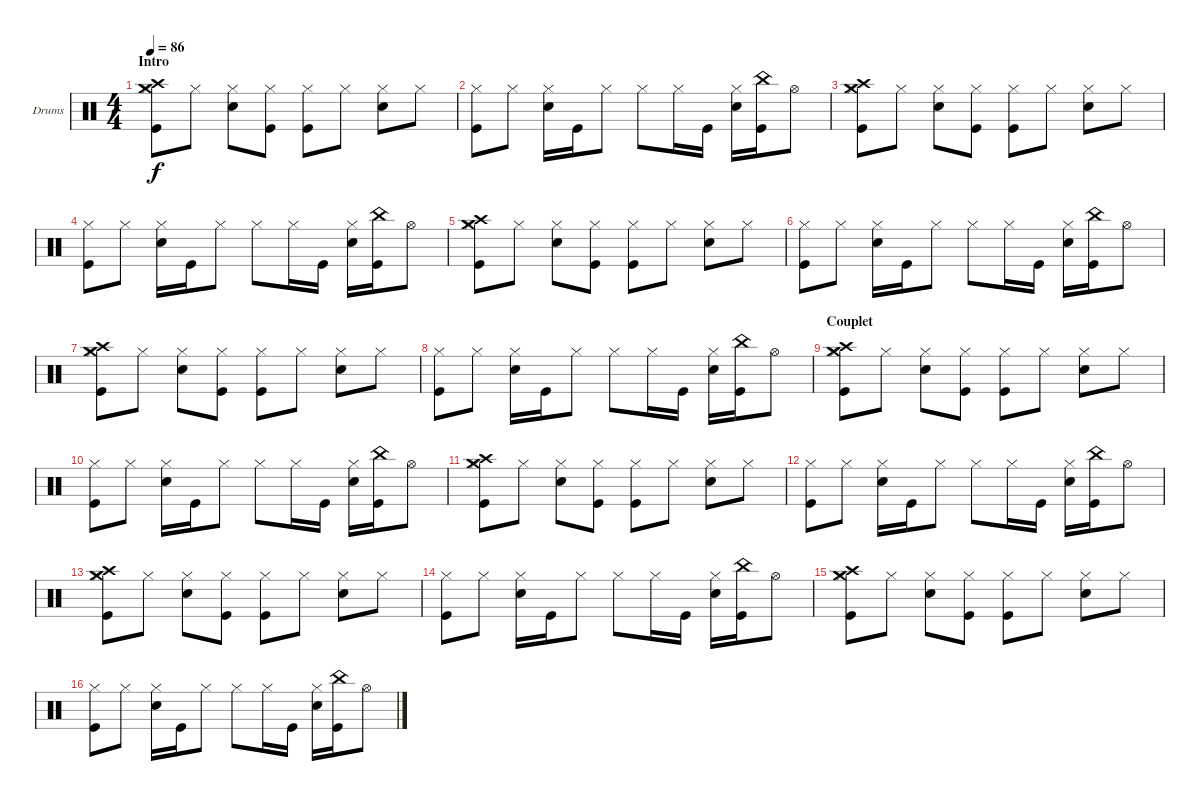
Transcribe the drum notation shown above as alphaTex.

\bracketExtendMode groupsimilarinstruments
\firstSystemTrackNameOrientation horizontal
\otherSystemsTrackNameOrientation horizontal
\track ("Ezrin/Keltner" "Drums") {multiBarRest instrument percussion}
\staff {score}
\articulation defaults
\ts (4 4)
\section ("" "Intro")
\tempo 86
\clef neutral
\ks c
("Hi-Hat (closed)" "Kick (hit)" "Crash medium (hit)" "Crash high (hit)").8{dy f} "Hi-Hat (closed)".8 ("Snare (hit) 2" "Hi-Hat (closed)").8 ("Hi-Hat (closed)" "Kick (hit)").8 ("Hi-Hat (closed)" "Kick (hit)").8 "Hi-Hat (closed)".8 ("Snare (hit) 2" "Hi-Hat (closed)").8 "Hi-Hat (closed)".8 |
("Hi-Hat (closed)" "Kick (hit)").8 "Hi-Hat (closed)".8 ("Snare (hit) 2" "Hi-Hat (closed)").16 "Kick (hit)".16 "Hi-Hat (closed)".8 "Hi-Hat (closed)".8 "Hi-Hat (closed)".16 "Kick (hit)".16 ("Snare (hit) 2" "Hi-Hat (closed)").16 ("Kick (hit)" "China (hit)").16 "Hi-Hat (open)".8 |
("Hi-Hat (closed)" "Kick (hit)" "Crash medium (hit)" "Crash high (hit)").8 "Hi-Hat (closed)".8 ("Snare (hit) 2" "Hi-Hat (closed)").8 ("Hi-Hat (closed)" "Kick (hit)").8 ("Hi-Hat (closed)" "Kick (hit)").8 "Hi-Hat (closed)".8 ("Snare (hit) 2" "Hi-Hat (closed)").8 "Hi-Hat (closed)".8 |
("Hi-Hat (closed)" "Kick (hit)").8 "Hi-Hat (closed)".8 ("Snare (hit) 2" "Hi-Hat (closed)").16 "Kick (hit)".16 "Hi-Hat (closed)".8 "Hi-Hat (closed)".8 "Hi-Hat (closed)".16 "Kick (hit)".16 ("Snare (hit) 2" "Hi-Hat (closed)").16 ("Kick (hit)" "China (hit)").16 "Hi-Hat (open)".8 |
("Hi-Hat (closed)" "Kick (hit)" "Crash medium (hit)" "Crash high (hit)").8 "Hi-Hat (closed)".8 ("Snare (hit) 2" "Hi-Hat (closed)").8 ("Hi-Hat (closed)" "Kick (hit)").8 ("Hi-Hat (closed)" "Kick (hit)").8 "Hi-Hat (closed)".8 ("Snare (hit) 2" "Hi-Hat (closed)").8 "Hi-Hat (closed)".8 |
("Hi-Hat (closed)" "Kick (hit)").8 "Hi-Hat (closed)".8 ("Snare (hit) 2" "Hi-Hat (closed)").16 "Kick (hit)".16 "Hi-Hat (closed)".8 "Hi-Hat (closed)".8 "Hi-Hat (closed)".16 "Kick (hit)".16 ("Snare (hit) 2" "Hi-Hat (closed)").16 ("Kick (hit)" "China (hit)").16 "Hi-Hat (open)".8 |
("Hi-Hat (closed)" "Kick (hit)" "Crash medium (hit)" "Crash high (hit)").8 "Hi-Hat (closed)".8 ("Snare (hit) 2" "Hi-Hat (closed)").8 ("Hi-Hat (closed)" "Kick (hit)").8 ("Hi-Hat (closed)" "Kick (hit)").8 "Hi-Hat (closed)".8 ("Snare (hit) 2" "Hi-Hat (closed)").8 "Hi-Hat (closed)".8 |
("Hi-Hat (closed)" "Kick (hit)").8 "Hi-Hat (closed)".8 ("Snare (hit) 2" "Hi-Hat (closed)").16 "Kick (hit)".16 "Hi-Hat (closed)".8 "Hi-Hat (closed)".8 "Hi-Hat (closed)".16 "Kick (hit)".16 ("Snare (hit) 2" "Hi-Hat (closed)").16 ("Kick (hit)" "China (hit)").16 "Hi-Hat (open)".8 |
\section ("" "Couplet")
("Hi-Hat (closed)" "Kick (hit)" "Crash medium (hit)" "Crash high (hit)").8 "Hi-Hat (closed)".8 ("Snare (hit) 2" "Hi-Hat (closed)").8 ("Hi-Hat (closed)" "Kick (hit)").8 ("Hi-Hat (closed)" "Kick (hit)").8 "Hi-Hat (closed)".8 ("Snare (hit) 2" "Hi-Hat (closed)").8 "Hi-Hat (closed)".8 |
("Hi-Hat (closed)" "Kick (hit)").8 "Hi-Hat (closed)".8 ("Snare (hit) 2" "Hi-Hat (closed)").16 "Kick (hit)".16 "Hi-Hat (closed)".8 "Hi-Hat (closed)".8 "Hi-Hat (closed)".16 "Kick (hit)".16 ("Snare (hit) 2" "Hi-Hat (closed)").16 ("Kick (hit)" "China (hit)").16 "Hi-Hat (open)".8 |
("Hi-Hat (closed)" "Kick (hit)" "Crash medium (hit)" "Crash high (hit)").8 "Hi-Hat (closed)".8 ("Snare (hit) 2" "Hi-Hat (closed)").8 ("Hi-Hat (closed)" "Kick (hit)").8 ("Hi-Hat (closed)" "Kick (hit)").8 "Hi-Hat (closed)".8 ("Snare (hit) 2" "Hi-Hat (closed)").8 "Hi-Hat (closed)".8 |
("Hi-Hat (closed)" "Kick (hit)").8 "Hi-Hat (closed)".8 ("Snare (hit) 2" "Hi-Hat (closed)").16 "Kick (hit)".16 "Hi-Hat (closed)".8 "Hi-Hat (closed)".8 "Hi-Hat (closed)".16 "Kick (hit)".16 ("Snare (hit) 2" "Hi-Hat (closed)").16 ("Kick (hit)" "China (hit)").16 "Hi-Hat (open)".8 |
("Hi-Hat (closed)" "Kick (hit)" "Crash medium (hit)" "Crash high (hit)").8 "Hi-Hat (closed)".8 ("Snare (hit) 2" "Hi-Hat (closed)").8 ("Hi-Hat (closed)" "Kick (hit)").8 ("Hi-Hat (closed)" "Kick (hit)").8 "Hi-Hat (closed)".8 ("Snare (hit) 2" "Hi-Hat (closed)").8 "Hi-Hat (closed)".8 |
("Hi-Hat (closed)" "Kick (hit)").8 "Hi-Hat (closed)".8 ("Snare (hit) 2" "Hi-Hat (closed)").16 "Kick (hit)".16 "Hi-Hat (closed)".8 "Hi-Hat (closed)".8 "Hi-Hat (closed)".16 "Kick (hit)".16 ("Snare (hit) 2" "Hi-Hat (closed)").16 ("Kick (hit)" "China (hit)").16 "Hi-Hat (open)".8 |
("Hi-Hat (closed)" "Kick (hit)" "Crash medium (hit)" "Crash high (hit)").8 "Hi-Hat (closed)".8 ("Snare (hit) 2" "Hi-Hat (closed)").8 ("Hi-Hat (closed)" "Kick (hit)").8 ("Hi-Hat (closed)" "Kick (hit)").8 "Hi-Hat (closed)".8 ("Snare (hit) 2" "Hi-Hat (closed)").8 "Hi-Hat (closed)".8 |
("Hi-Hat (closed)" "Kick (hit)").8 "Hi-Hat (closed)".8 ("Snare (hit) 2" "Hi-Hat (closed)").16 "Kick (hit)".16 "Hi-Hat (closed)".8 "Hi-Hat (closed)".8 "Hi-Hat (closed)".16 "Kick (hit)".16 ("Snare (hit) 2" "Hi-Hat (closed)").16 ("Kick (hit)" "China (hit)").16 "Hi-Hat (open)".8
